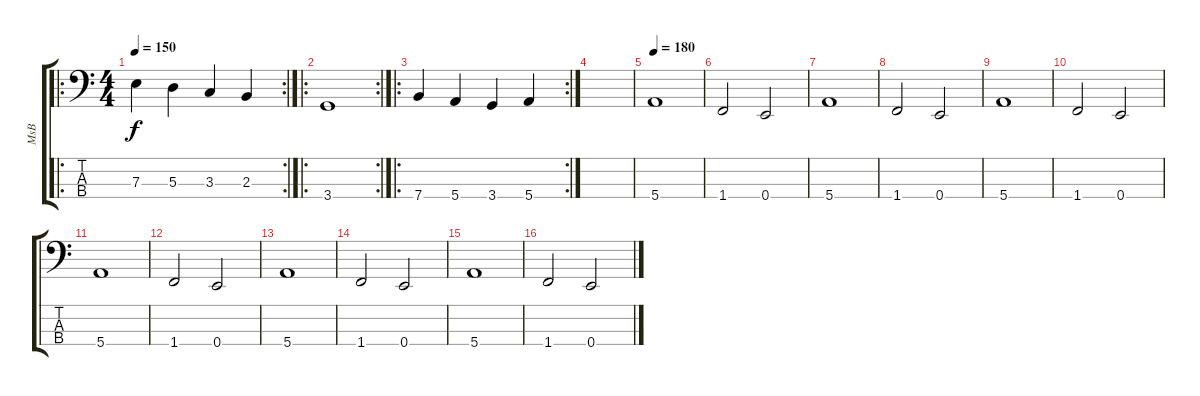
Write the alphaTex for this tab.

\track ("MsB" "MsB") {instrument electricbasspick}
\staff {score tabs}
\tuning (G2 D2 A1 E1) {hide}
\ro
\rc 2
\ts (4 4)
\tempo 150
\clef f4
\ks c
7.3.4{dy f} 5.3.4 3.3.4 2.3.4 |
\ro
\rc 2
3.4.1 |
\ro
\rc 2
7.4.4 5.4.4 3.4.4 5.4.4 |
|
\tempo 180
5.4.1 |
1.4.2 0.4.2 |
5.4.1 |
1.4.2 0.4.2 |
5.4.1 |
1.4.2 0.4.2 |
5.4.1 |
1.4.2 0.4.2 |
5.4.1 |
1.4.2 0.4.2 |
5.4.1 |
1.4.2 0.4.2
